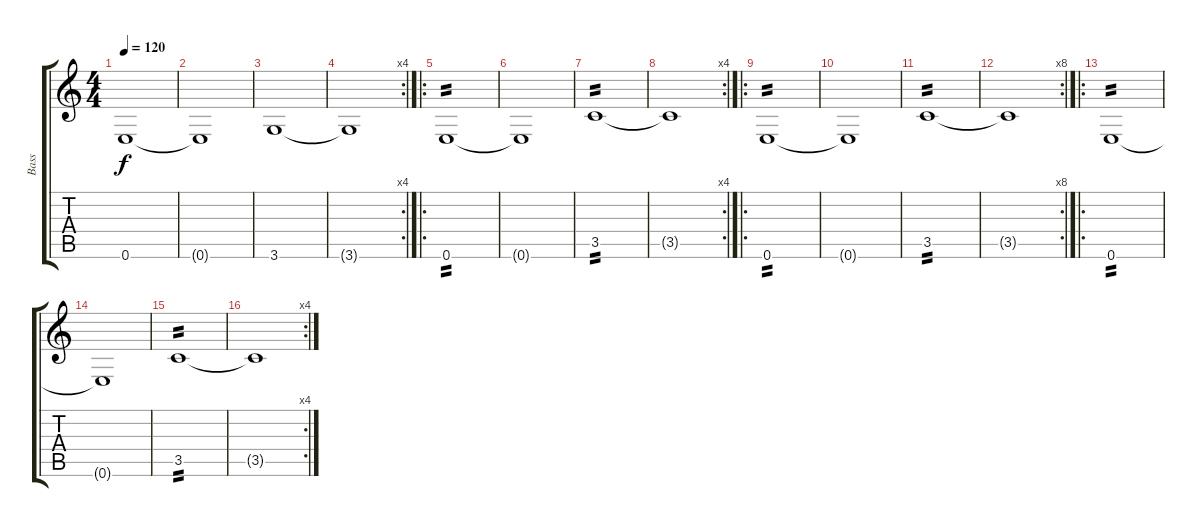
\track ("Bass" "Bass") {instrument electricbassfinger}
\staff {score tabs}
\tuning (E4 B3 G3 D3 A2 E2) {hide}
\ts (4 4)
\tempo 120
\clef g2
\ks c
0.6.1{dy f} |
0.6{t}.1 |
3.6.1 |
\rc 4
3.6{t}.1 |
\ro
0.6.1{tp 2} |
0.6{t}.1 |
3.5.1{tp 2} |
\rc 4
3.5{t}.1 |
\ro
0.6.1{tp 2} |
0.6{t}.1 |
3.5.1{tp 2} |
\rc 8
3.5{t}.1 |
\ro
0.6.1{tp 2} |
0.6{t}.1 |
3.5.1{tp 2} |
\rc 4
3.5{t}.1
